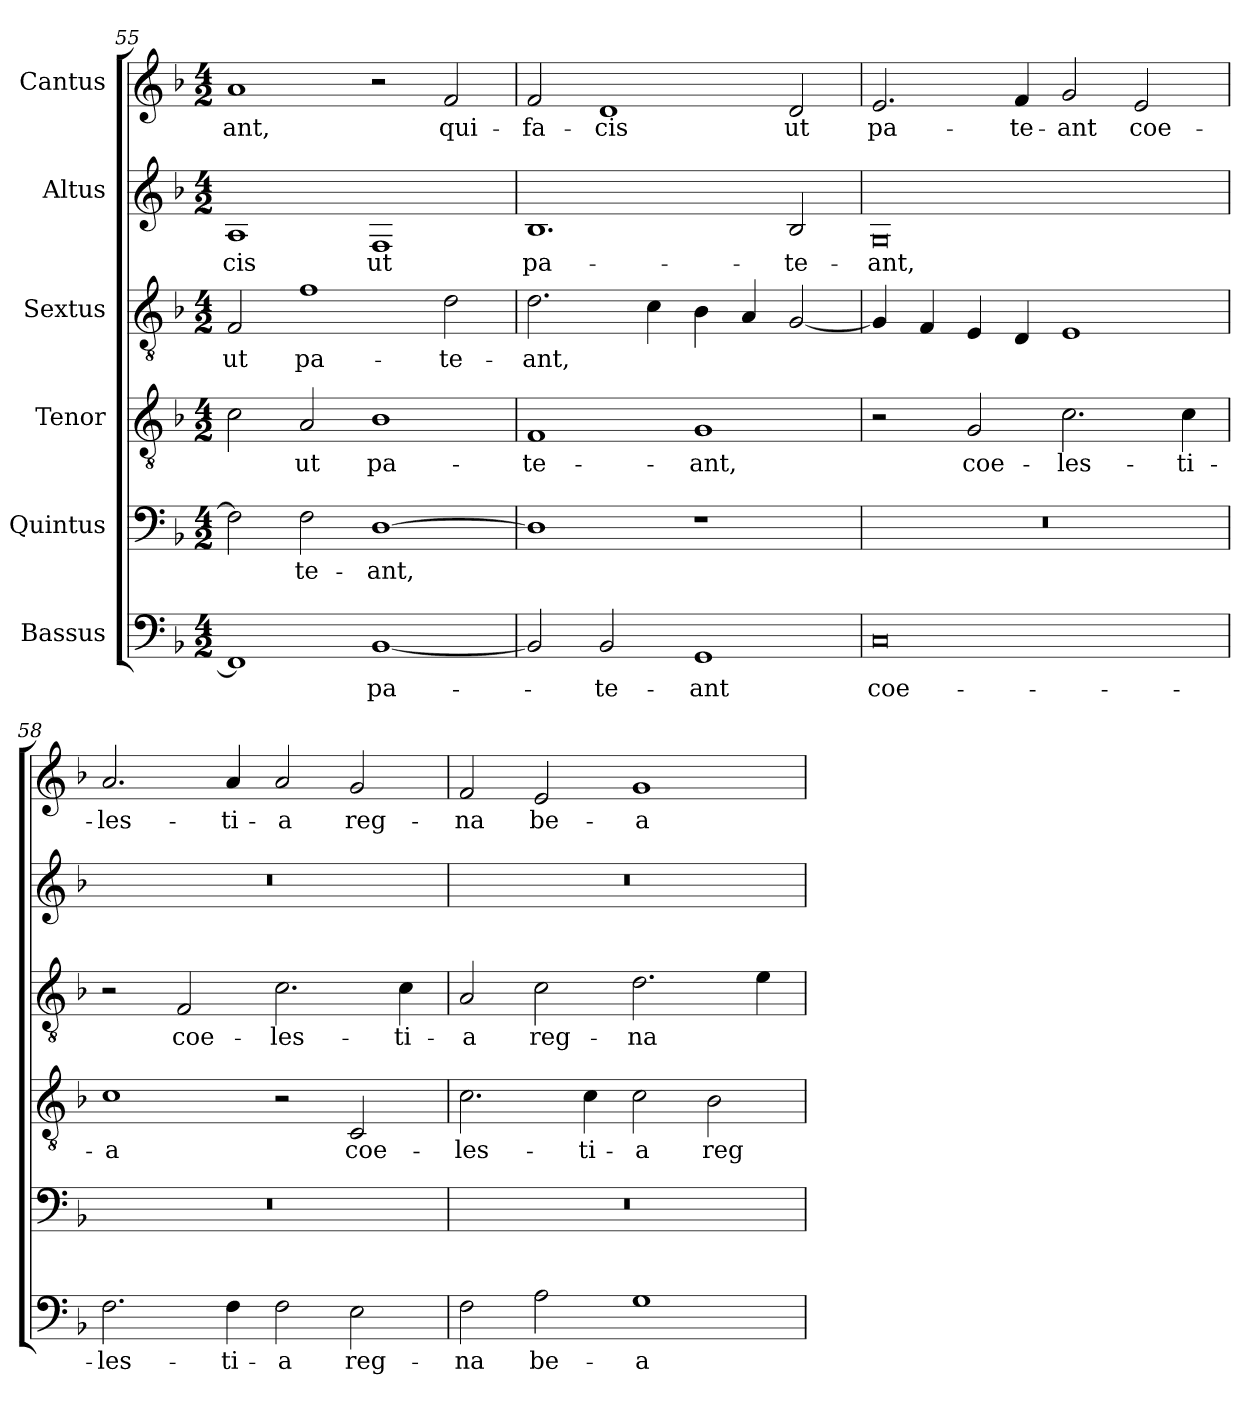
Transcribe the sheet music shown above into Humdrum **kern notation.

**kern	**text	**kern	**text	**kern	**text	**kern	**text	**kern	**text	**kern	**text
*part6	*part6	*part5	*part5	*part4	*part4	*part3	*part3	*part2	*part2	*part1	*part1
*staff6	*staff6	*staff5	*staff5	*staff4	*staff4	*staff3	*staff3	*staff2	*staff2	*staff1	*staff1
*I"Bassus	*	*I"Quintus	*	*I"Tenor	*	*I"Sextus	*	*I"Altus	*	*I"Cantus	*
!!LO:LB:g=z
*clefF4	*	*clefF4	*	*clefGv2	*	*clefGv2	*	*clefG2	*	*clefG2	*
*k[b-]	*	*k[b-]	*	*k[b-]	*	*k[b-]	*	*k[b-]	*	*k[b-]	*
*F:	*	*F:	*	*F:	*	*F:	*	*F:	*	*F:	*
*M4/2	*	*M4/2	*	*M4/2	*	*M4/2	*	*M4/2	*	*M4/2	*
=55	=55	=55	=55	=55	=55	=55	=55	=55	=55	=55	=55
!	!	!	!	!	!	!	!LO:LY:b	!	!LO:LY:b	!	!LO:LY:b
1FF]	.	2F\]	.	2c\	.	2F/	ut	1A	-cis	1a	-ant,
!	!	!	!LO:LY:b	!	!LO:LY:b	!	!LO:LY:b	!	!	!	!
.	.	2F\	-te-	2A/	ut	1f	pa-	.	.	.	.
!	!LO:LY:b	!	!LO:LY:b	!	!LO:LY:b	!	!	!	!LO:LY:b	!	!
[1BB-	pa-	[1D	-ant,	1B-	pa-	.	.	1F	ut	2r	.
!	!	!	!	!	!	!	!LO:LY:b	!	!	!	!LO:LY:b
.	.	.	.	.	.	2d\	-te-	.	.	2f/	qui-
=56	=56	=56	=56	=56	=56	=56	=56	=56	=56	=56	=56
!	!	!	!	!	!LO:LY:b	!	!LO:LY:b	!	!LO:LY:b	!	!LO:LY:b
2BB-/]	.	1D]	.	1F	-te-	2.d\	-ant,	1.B-	pa-	2f/	-fa-
!	!LO:LY:b	!	!	!	!	!	!	!	!	!	!LO:LY:b
2BB-/	-te-	.	.	.	.	.	.	.	.	1d	-cis
.	.	.	.	.	.	4c\	.	.	.	.	.
!	!LO:LY:b	!	!	!	!LO:LY:b	!	!	!	!	!	!
1GG	-ant	1r	.	1G	-ant,	4B-\	.	.	.	.	.
.	.	.	.	.	.	4A/	.	.	.	.	.
!	!	!	!	!	!	!	!	!	!LO:LY:b	!	!LO:LY:b
.	.	.	.	.	.	[2G/	.	2B-/	-te-	2d/	ut
=57	=57	=57	=57	=57	=57	=57	=57	=57	=57	=57	=57
!	!LO:LY:b	!	!	!	!	!	!	!	!LO:LY:b	!	!LO:LY:b
0C	coe-	0r	.	2r	.	4G/]	.	0G	-ant,	2.e/	pa-
.	.	.	.	.	.	4F/	.	.	.	.	.
!	!	!	!	!	!LO:LY:b	!	!	!	!	!	!
.	.	.	.	2G/	coe-	4E/	.	.	.	.	.
!	!	!	!	!	!	!	!	!	!	!	!LO:LY:b
.	.	.	.	.	.	4D/	.	.	.	4f/	-te-
!	!	!	!	!	!LO:LY:b	!	!	!	!	!	!LO:LY:b
.	.	.	.	2.c\	-les-	1E	.	.	.	2g/	-ant
!	!	!	!	!	!	!	!	!	!	!	!LO:LY:b
.	.	.	.	.	.	.	.	.	.	2e/	coe-
!	!	!	!	!	!LO:LY:b	!	!	!	!	!	!
.	.	.	.	4c\	-ti-	.	.	.	.	.	.
=58	=58	=58	=58	=58	=58	=58	=58	=58	=58	=58	=58
!	!LO:LY:b	!	!	!	!LO:LY:b	!	!	!	!	!	!LO:LY:b
2.F\	-les-	0r	.	1c	-a	2r	.	0r	.	2.a/	-les-
!	!	!	!	!	!	!	!LO:LY:b	!	!	!	!
.	.	.	.	.	.	2F/	coe-	.	.	.	.
!	!LO:LY:b	!	!	!	!	!	!	!	!	!	!LO:LY:b
4F\	-ti-	.	.	.	.	.	.	.	.	4a/	-ti-
!	!LO:LY:b	!	!	!	!	!	!LO:LY:b	!	!	!	!LO:LY:b
2F\	-a	.	.	2r	.	2.c\	-les-	.	.	2a/	-a
!	!LO:LY:b	!	!	!	!LO:LY:b	!	!	!	!	!	!LO:LY:b
2E\	reg-	.	.	2C/	coe-	.	.	.	.	2g/	reg-
!	!	!	!	!	!	!	!LO:LY:b	!	!	!	!
.	.	.	.	.	.	4c\	-ti-	.	.	.	.
!!LO:PB:g=z
=59	=59	=59	=59	=59	=59	=59	=59	=59	=59	=59	=59
!	!LO:LY:b	!	!	!	!LO:LY:b	!	!LO:LY:b	!	!	!	!LO:LY:b
2F\	-na	0r	.	2.c\	-les-	2A/	-a	0r	.	2f/	-na
!	!LO:LY:b	!	!	!	!	!	!LO:LY:b	!	!	!	!LO:LY:b
2A\	be-	.	.	.	.	2c\	reg-	.	.	2e/	be-
!	!	!	!	!	!LO:LY:b	!	!	!	!	!	!
.	.	.	.	4c\	-ti-	.	.	.	.	.	.
!	!LO:LY:b	!	!	!	!LO:LY:b	!	!LO:LY:b	!	!	!	!LO:LY:b
1G	-a-	.	.	2c\	-a	2.d\	-na	.	.	1g	-a-
!	!	!	!	!	!LO:LY:b	!	!	!	!	!	!
.	.	.	.	2B-\	reg-	.	.	.	.	.	.
.	.	.	.	.	.	4e\	.	.	.	.	.
=	=	=	=	=	=	=	=	=	=	=	=
*-	*-	*-	*-	*-	*-	*-	*-	*-	*-	*-	*-
